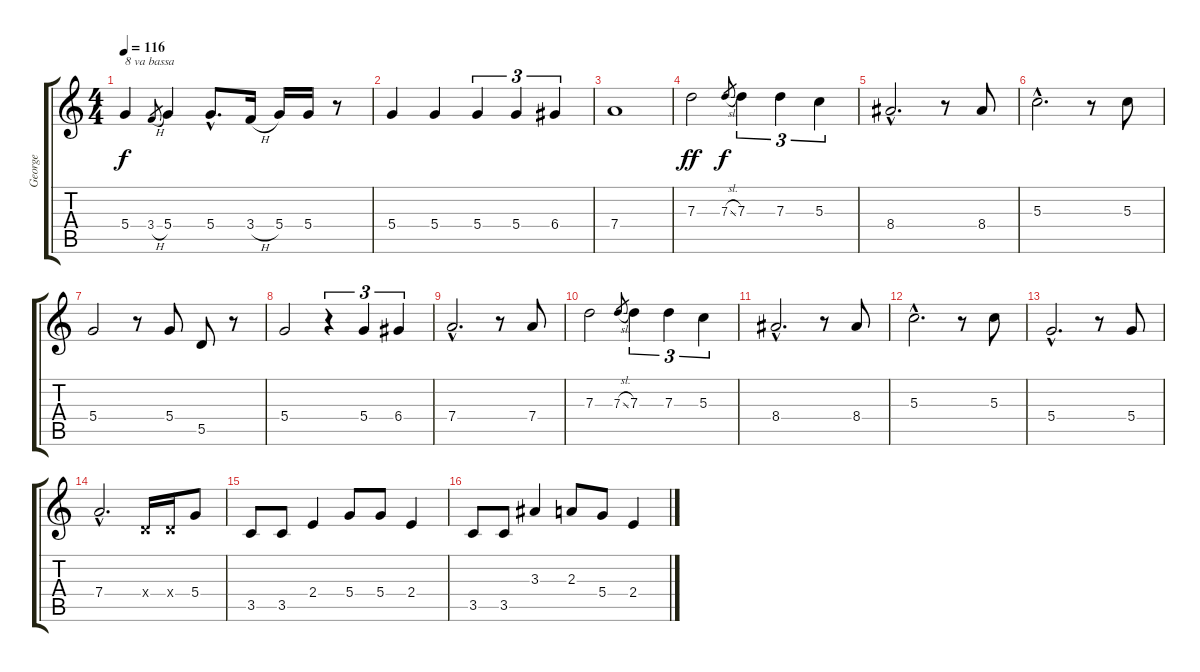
\track ("George" "George") {instrument electricguitarmuted}
\staff {score tabs}
\tuning (E4 B3 G3 D3 A2 E2) {hide}
\ts (4 4)
\tempo 116
\clef g2
\ks c
5.4.4{txt "8 va bassa" dy f instrument electricguitarmuted} 3.4{h}.8{gr} 5.4.4 5.4{hac}.8{d} 3.4{h}.16 5.4.16 5.4.16 r.8 |
5.4.4 5.4.4 5.4.4{tu (3 2)} 5.4.4{tu (3 2)} 6.4.4{tu (3 2)} |
7.4.1 |
7.3.2{dy ff} 7.3{sl}.8{gr dy f} 7.3.4{tu (3 2)} 7.3.4{tu (3 2)} 5.3.4{tu (3 2)} |
8.4{hac}.2{d} r.8 8.4.8 |
5.3{hac}.2{d} r.8 5.3.8 |
5.4.2 r.8 5.4.8 5.5.8 r.8 |
5.4.2 r.4{tu (3 2)} 5.4.4{tu (3 2)} 6.4.4{tu (3 2)} |
7.4{hac}.2{d} r.8 7.4.8 |
7.3.2 7.3{sl}.8{gr} 7.3.4{tu (3 2)} 7.3.4{tu (3 2)} 5.3.4{tu (3 2)} |
8.4{hac}.2{d} r.8 8.4.8 |
5.3{hac}.2{d} r.8 5.3.8 |
5.4{hac}.2{d} r.8 5.4.8 |
7.4{hac}.2{d} 0.4{x}.16 0.4{x}.16 5.4.8 |
3.5.8 3.5.8 2.4.4 5.4.8 5.4.8 2.4.4 |
3.5.8 3.5.8 3.3.4 2.3.8 5.4.8 2.4.4
